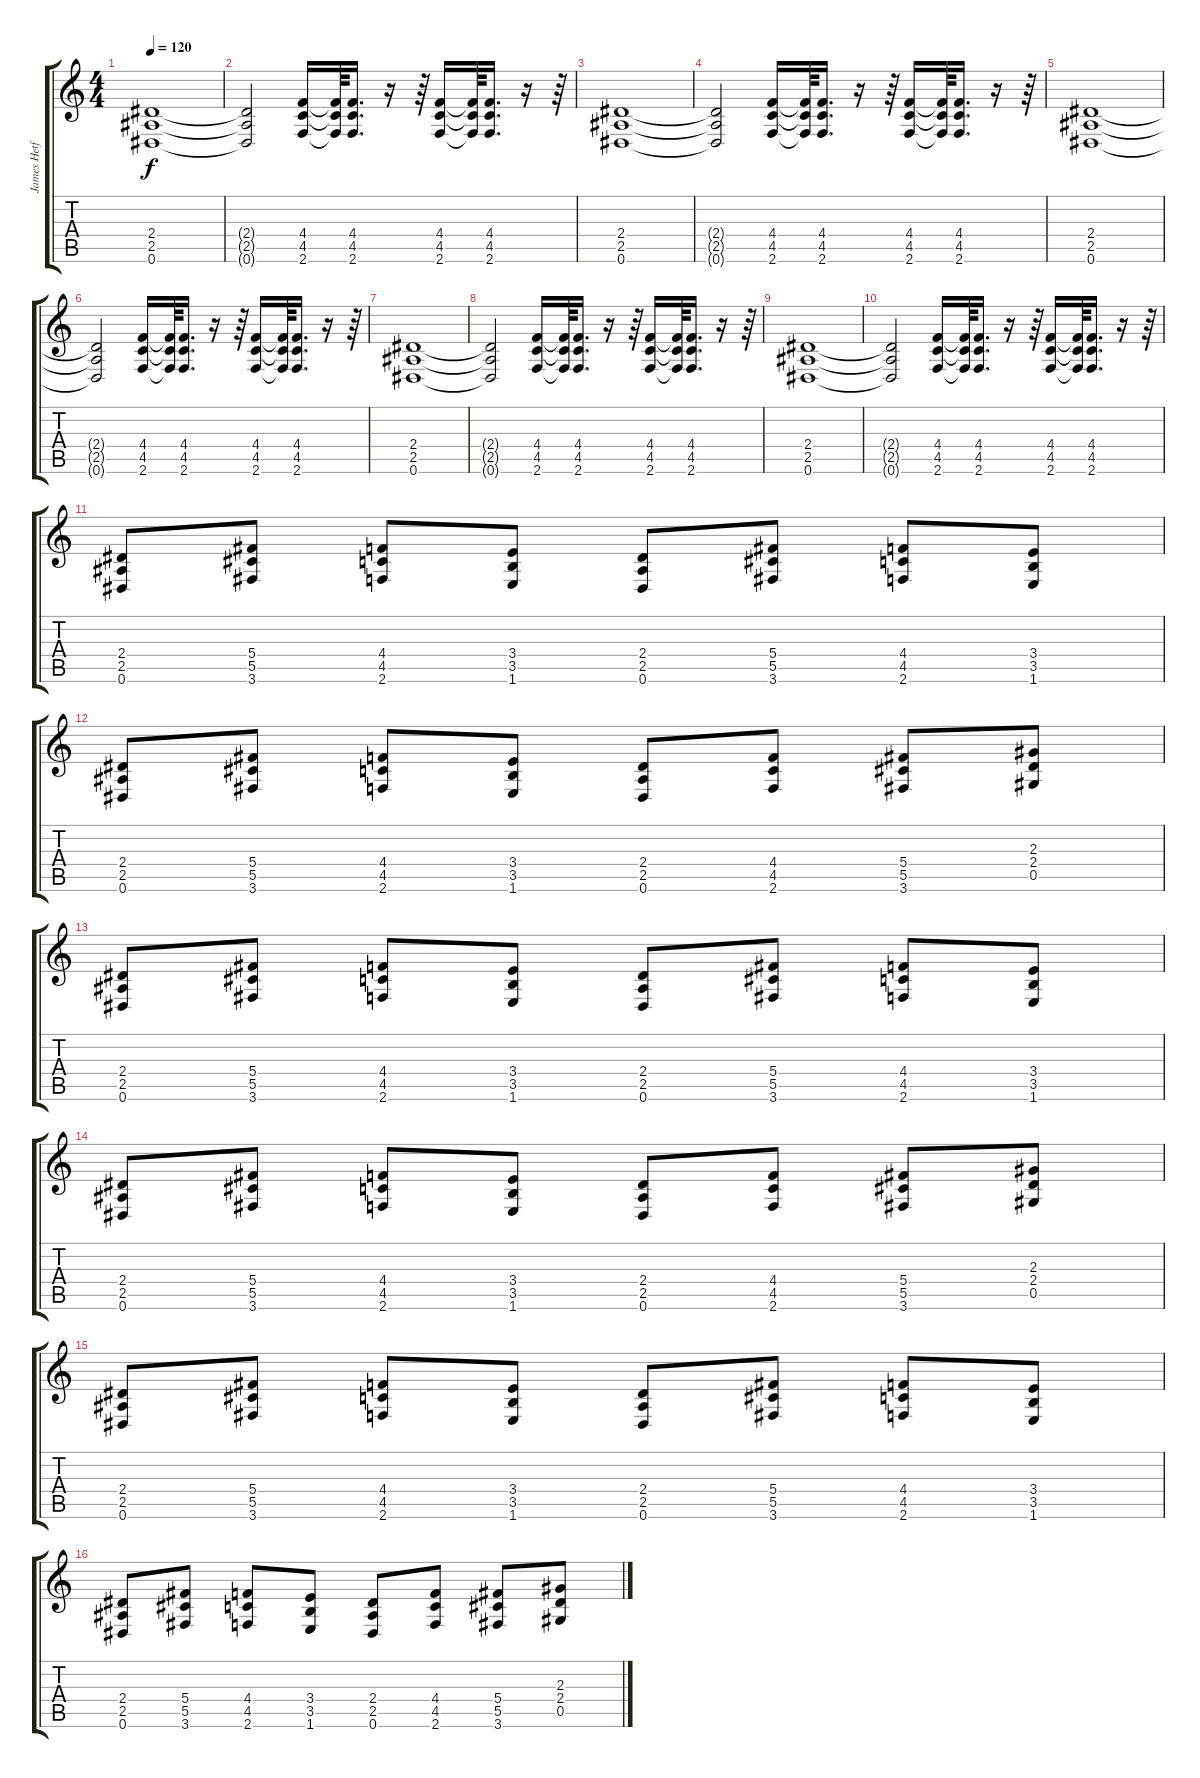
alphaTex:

\track ("James Hetfield" "James Hetf") {mute instrument distortionguitar}
\staff {score tabs}
\tuning (Eb4 Bb3 Gb3 Db3 Ab2 Eb2) {hide}
\ts (4 4)
\tempo 120
\clef g2
\ks c
(2.4 2.5 0.6).1{dy f} |
(2.4{t} 2.5{t} 0.6{t}).2 (4.4 4.5 2.6).16 (4.4{t} 4.5{t} 2.6{t}).64 (4.4 4.5 2.6).16{d} r.16 r.64 (4.4 4.5 2.6).16 (4.4{t} 4.5{t} 2.6{t}).64 (4.4 4.5 2.6).16{d} r.16 r.64 |
(2.4 2.5 0.6).1 |
(2.4{t} 2.5{t} 0.6{t}).2 (4.4 4.5 2.6).16 (4.4{t} 4.5{t} 2.6{t}).64 (4.4 4.5 2.6).16{d} r.16 r.64 (4.4 4.5 2.6).16 (4.4{t} 4.5{t} 2.6{t}).64 (4.4 4.5 2.6).16{d} r.16 r.64 |
(2.4 2.5 0.6).1 |
(2.4{t} 2.5{t} 0.6{t}).2 (4.4 4.5 2.6).16 (4.4{t} 4.5{t} 2.6{t}).64 (4.4 4.5 2.6).16{d} r.16 r.64 (4.4 4.5 2.6).16 (4.4{t} 4.5{t} 2.6{t}).64 (4.4 4.5 2.6).16{d} r.16 r.64 |
(2.4 2.5 0.6).1 |
(2.4{t} 2.5{t} 0.6{t}).2 (4.4 4.5 2.6).16 (4.4{t} 4.5{t} 2.6{t}).64 (4.4 4.5 2.6).16{d} r.16 r.64 (4.4 4.5 2.6).16 (4.4{t} 4.5{t} 2.6{t}).64 (4.4 4.5 2.6).16{d} r.16 r.64 |
(2.4 2.5 0.6).1 |
(2.4{t} 2.5{t} 0.6{t}).2 (4.4 4.5 2.6).16 (4.4{t} 4.5{t} 2.6{t}).64 (4.4 4.5 2.6).16{d} r.16 r.64 (4.4 4.5 2.6).16 (4.4{t} 4.5{t} 2.6{t}).64 (4.4 4.5 2.6).16{d} r.16 r.64 |
(2.4 2.5 0.6).8 (5.4 5.5 3.6).8 (4.4 4.5 2.6).8 (3.4 3.5 1.6).8 (2.4 2.5 0.6).8 (5.4 5.5 3.6).8 (4.4 4.5 2.6).8 (3.4 3.5 1.6).8 |
(2.4 2.5 0.6).8 (5.4 5.5 3.6).8 (4.4 4.5 2.6).8 (3.4 3.5 1.6).8 (2.4 2.5 0.6).8 (4.4 4.5 2.6).8 (5.4 5.5 3.6).8 (2.3 2.4 0.5).8 |
(2.4 2.5 0.6).8 (5.4 5.5 3.6).8 (4.4 4.5 2.6).8 (3.4 3.5 1.6).8 (2.4 2.5 0.6).8 (5.4 5.5 3.6).8 (4.4 4.5 2.6).8 (3.4 3.5 1.6).8 |
(2.4 2.5 0.6).8 (5.4 5.5 3.6).8 (4.4 4.5 2.6).8 (3.4 3.5 1.6).8 (2.4 2.5 0.6).8 (4.4 4.5 2.6).8 (5.4 5.5 3.6).8 (2.3 2.4 0.5).8 |
(2.4 2.5 0.6).8 (5.4 5.5 3.6).8 (4.4 4.5 2.6).8 (3.4 3.5 1.6).8 (2.4 2.5 0.6).8 (5.4 5.5 3.6).8 (4.4 4.5 2.6).8 (3.4 3.5 1.6).8 |
(2.4 2.5 0.6).8 (5.4 5.5 3.6).8 (4.4 4.5 2.6).8 (3.4 3.5 1.6).8 (2.4 2.5 0.6).8 (4.4 4.5 2.6).8 (5.4 5.5 3.6).8 (2.3 2.4 0.5).8
